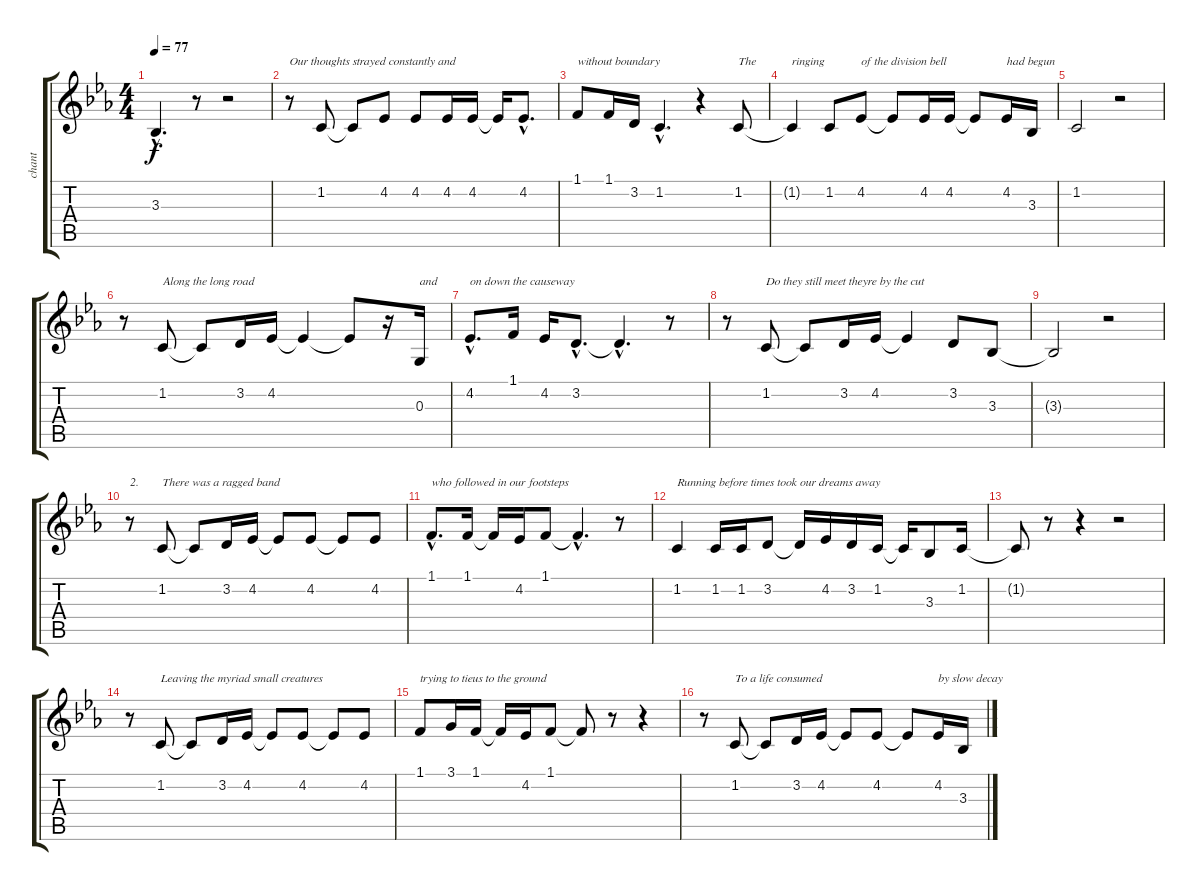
\track ("chant" "chant") {instrument lead6voice}
\staff {score tabs}
\tuning (E4 B3 G3 D3 A2 E2) {hide}
\ts (4 4)
\tempo 77
\clef g2
\ks cminor
3.3{hac t}.4{d dy f} r.8 r.2 |
r.8{txt "Our thoughts strayed constantly and"} 1.2.8 1.2{t}.8 4.2.8 4.2.8 4.2.16 4.2.16 4.2{t}.16 4.2{hac}.8{d} |
1.1.8{txt "without boundary"} 1.1.16 3.2.16 1.2{hac}.4{d} r.4 1.2.8{txt "The"} |
1.2{t}.4{txt "ringing"} 1.2.8 4.2.8{txt "of the division bell"} 4.2{t}.8 4.2.16 4.2.16 4.2{t}.8 4.2.16{txt "had begun"} 3.3.16 |
1.2.2 r.2 |
r.8 1.2.8{txt "Along the long road"} 1.2{t}.8 3.2.16 4.2.16 4.2{t}.4 4.2{t}.8 r.16 0.3.16{txt "and"} |
4.2{hac}.8{d txt "on down the causeway"} 1.1.16 4.2.16 3.2{hac}.8{d} 3.2{hac t}.4{d} r.8 |
r.8 1.2.8{txt "Do they still meet theyre by the cut"} 1.2{t}.8 3.2.16 4.2.16 4.2{t}.4 3.2.8 3.3.8 |
3.3{t}.2 r.2 |
r.8{txt "2."} 1.2.8{txt "There was a ragged band"} 1.2{t}.8 3.2.16 4.2.16 4.2{t}.8 4.2.8 4.2{t}.8 4.2.8 |
1.1{hac}.8{d txt "who followed in our footsteps"} 1.1.16 1.1{t}.16 4.2.16 1.1.8 1.1{hac t}.4{d} r.8 |
1.2.4{txt "Running before times took our dreams away"} 1.2.16 1.2.16 3.2.8 3.2{t}.16 4.2.16 3.2.16 1.2.16 1.2{t}.16 3.3.8 1.2.16 |
1.2{t}.8 r.8 r.4 r.2 |
r.8 1.2.8{txt "Leaving the myriad small creatures"} 1.2{t}.8 3.2.16 4.2.16 4.2{t}.8 4.2.8 4.2{t}.8 4.2.8 |
1.1.8{txt "trying to tieus to the ground"} 3.1.16 1.1.16 1.1{t}.16 4.2.16 1.1.8 1.1{t}.8 r.8 r.4 |
r.8 1.2.8{txt "To a life consumed"} 1.2{t}.8 3.2.16 4.2.16 4.2{t}.8 4.2.8 4.2{t}.8 4.2.16{txt "by slow decay"} 3.3.16
